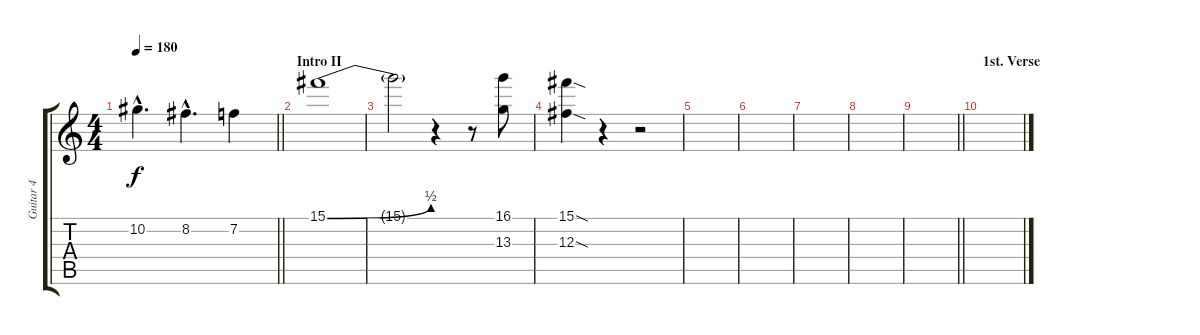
\track ("Guitar 4" "Guitar 4") {instrument distortionguitar}
\staff {score tabs}
\tuning (Eb4 Bb3 Gb3 Db3 Ab2 Eb2) {hide}
\ts (4 4)
\tempo 180
\clef g2
\barLineRight lightlight
\ks c
10.2{hac}.4{d dy f} 8.2{hac}.4{d} 7.2.4 |
\section ("" "Intro II")
15.1{be (bend 0 0 60 2)}.1 |
15.1{t}.2 r.4 r.8 (16.1 13.3).8 |
(15.1{sod} 12.3{sod}).4 r.4 r.2 |
|
|
|
|
\barLineRight lightlight
|
\section ("" "1st. Verse")
